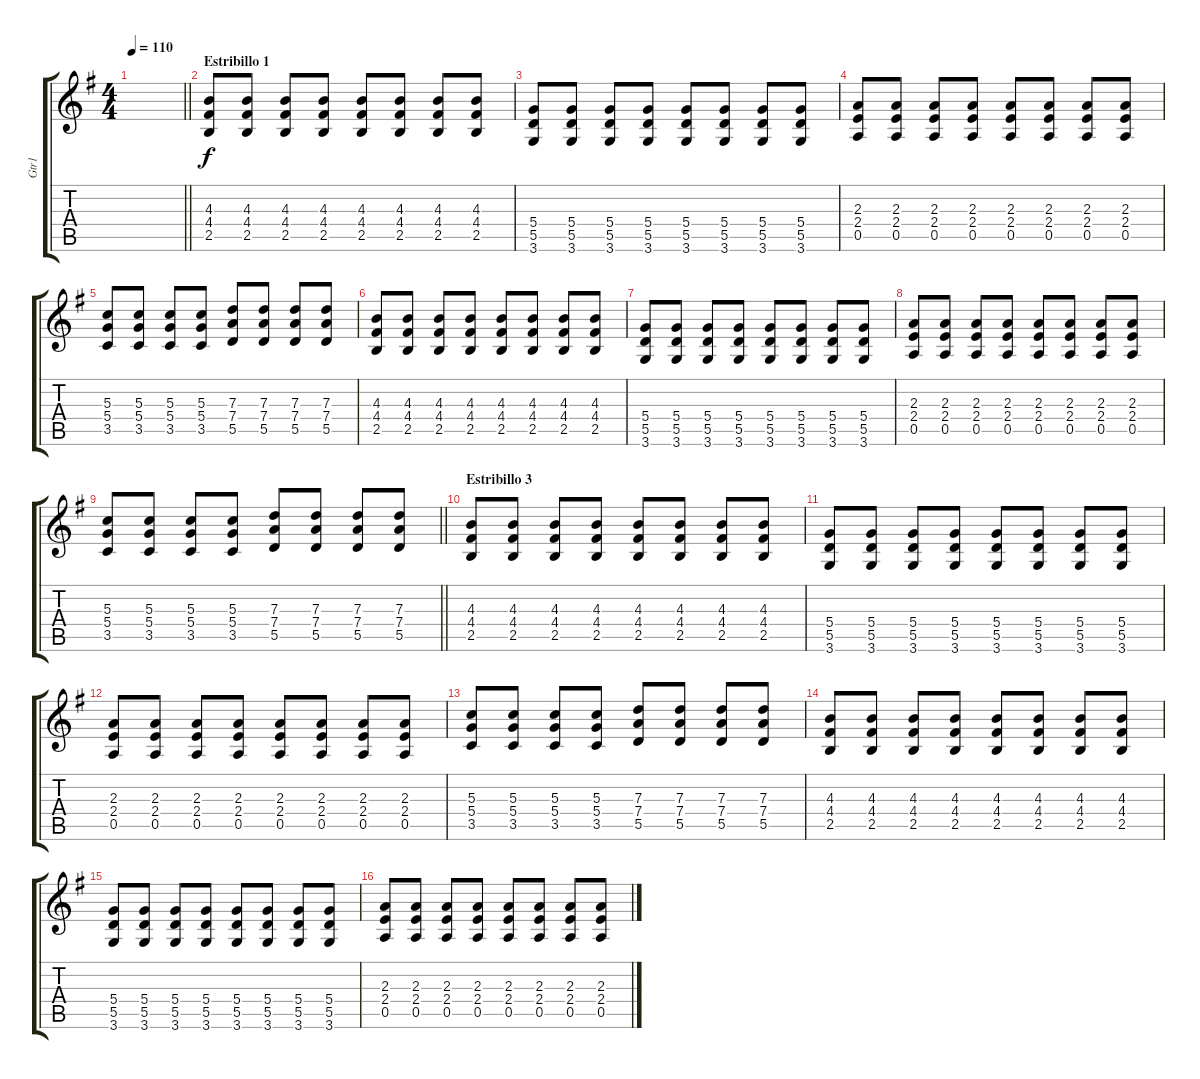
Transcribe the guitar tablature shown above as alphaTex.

\track ("Gtr1" "Gtr1") {instrument overdrivenguitar}
\staff {score tabs}
\tuning (E4 B3 G3 D3 A2 E2) {hide}
\ts (4 4)
\tempo 110
\clef g2
\barLineRight lightlight
\ks g
|
\section ("" "Estribillo 1")
(4.3 4.4 2.5).8 (4.3 4.4 2.5).8 (4.3 4.4 2.5).8 (4.3 4.4 2.5).8 (4.3 4.4 2.5).8 (4.3 4.4 2.5).8 (4.3 4.4 2.5).8 (4.3 4.4 2.5).8 |
(5.4 5.5 3.6).8 (5.4 5.5 3.6).8 (5.4 5.5 3.6).8 (5.4 5.5 3.6).8 (5.4 5.5 3.6).8 (5.4 5.5 3.6).8 (5.4 5.5 3.6).8 (5.4 5.5 3.6).8 |
(2.3 2.4 0.5).8 (2.3 2.4 0.5).8 (2.3 2.4 0.5).8 (2.3 2.4 0.5).8 (2.3 2.4 0.5).8 (2.3 2.4 0.5).8 (2.3 2.4 0.5).8 (2.3 2.4 0.5).8 |
(5.3 5.4 3.5).8 (5.3 5.4 3.5).8 (5.3 5.4 3.5).8 (5.3 5.4 3.5).8 (7.3 7.4 5.5).8 (7.3 7.4 5.5).8 (7.3 7.4 5.5).8 (7.3 7.4 5.5).8 |
(4.3 4.4 2.5).8 (4.3 4.4 2.5).8 (4.3 4.4 2.5).8 (4.3 4.4 2.5).8 (4.3 4.4 2.5).8 (4.3 4.4 2.5).8 (4.3 4.4 2.5).8 (4.3 4.4 2.5).8 |
(5.4 5.5 3.6).8 (5.4 5.5 3.6).8 (5.4 5.5 3.6).8 (5.4 5.5 3.6).8 (5.4 5.5 3.6).8 (5.4 5.5 3.6).8 (5.4 5.5 3.6).8 (5.4 5.5 3.6).8 |
(2.3 2.4 0.5).8 (2.3 2.4 0.5).8 (2.3 2.4 0.5).8 (2.3 2.4 0.5).8 (2.3 2.4 0.5).8 (2.3 2.4 0.5).8 (2.3 2.4 0.5).8 (2.3 2.4 0.5).8 |
\barLineRight lightlight
(5.3 5.4 3.5).8 (5.3 5.4 3.5).8 (5.3 5.4 3.5).8 (5.3 5.4 3.5).8 (7.3 7.4 5.5).8 (7.3 7.4 5.5).8 (7.3 7.4 5.5).8 (7.3 7.4 5.5).8 |
\section ("" "Estribillo 3")
(4.3 4.4 2.5).8 (4.3 4.4 2.5).8 (4.3 4.4 2.5).8 (4.3 4.4 2.5).8 (4.3 4.4 2.5).8 (4.3 4.4 2.5).8 (4.3 4.4 2.5).8 (4.3 4.4 2.5).8 |
(5.4 5.5 3.6).8 (5.4 5.5 3.6).8 (5.4 5.5 3.6).8 (5.4 5.5 3.6).8 (5.4 5.5 3.6).8 (5.4 5.5 3.6).8 (5.4 5.5 3.6).8 (5.4 5.5 3.6).8 |
(2.3 2.4 0.5).8 (2.3 2.4 0.5).8 (2.3 2.4 0.5).8 (2.3 2.4 0.5).8 (2.3 2.4 0.5).8 (2.3 2.4 0.5).8 (2.3 2.4 0.5).8 (2.3 2.4 0.5).8 |
(5.3 5.4 3.5).8 (5.3 5.4 3.5).8 (5.3 5.4 3.5).8 (5.3 5.4 3.5).8 (7.3 7.4 5.5).8 (7.3 7.4 5.5).8 (7.3 7.4 5.5).8 (7.3 7.4 5.5).8 |
(4.3 4.4 2.5).8 (4.3 4.4 2.5).8 (4.3 4.4 2.5).8 (4.3 4.4 2.5).8 (4.3 4.4 2.5).8 (4.3 4.4 2.5).8 (4.3 4.4 2.5).8 (4.3 4.4 2.5).8 |
(5.4 5.5 3.6).8 (5.4 5.5 3.6).8 (5.4 5.5 3.6).8 (5.4 5.5 3.6).8 (5.4 5.5 3.6).8 (5.4 5.5 3.6).8 (5.4 5.5 3.6).8 (5.4 5.5 3.6).8 |
(2.3 2.4 0.5).8 (2.3 2.4 0.5).8 (2.3 2.4 0.5).8 (2.3 2.4 0.5).8 (2.3 2.4 0.5).8 (2.3 2.4 0.5).8 (2.3 2.4 0.5).8 (2.3 2.4 0.5).8
